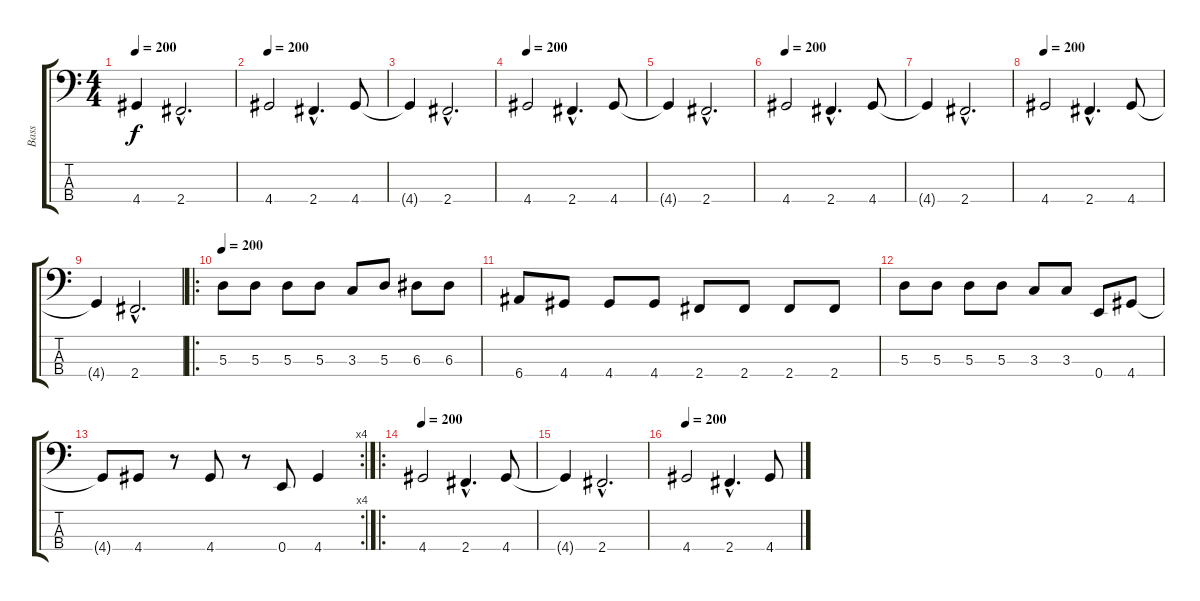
\track ("Bass" "Bass") {instrument electricbassfinger}
\staff {score tabs}
\tuning (G2 D2 A1 E1) {hide}
\ts (4 4)
\tempo 200
\clef f4
\ks c
4.4{t}.4{dy f} 2.4{hac}.2{d} |
\tempo 200
4.4.2 2.4{hac}.4{d} 4.4.8 |
4.4{t}.4 2.4{hac}.2{d} |
\tempo 200
4.4.2 2.4{hac}.4{d} 4.4.8 |
4.4{t}.4 2.4{hac}.2{d} |
\tempo 200
4.4.2 2.4{hac}.4{d} 4.4.8 |
4.4{t}.4 2.4{hac}.2{d} |
\tempo 200
4.4.2 2.4{hac}.4{d} 4.4.8 |
4.4{t}.4 2.4{hac}.2{d} |
\ro
\tempo 200
5.3.8 5.3.8 5.3.8 5.3.8 3.3.8 5.3.8 6.3.8 6.3.8 |
6.4.8 4.4.8 4.4.8 4.4.8 2.4.8 2.4.8 2.4.8 2.4.8 |
5.3.8 5.3.8 5.3.8 5.3.8 3.3.8 3.3.8 0.4.8 4.4.8 |
\rc 4
4.4{t}.8 4.4.8 r.8 4.4.8 r.8 0.4.8 4.4.4 |
\ro
\tempo 200
4.4.2 2.4{hac}.4{d} 4.4.8 |
4.4{t}.4 2.4{hac}.2{d} |
\tempo 200
4.4.2 2.4{hac}.4{d} 4.4.8
